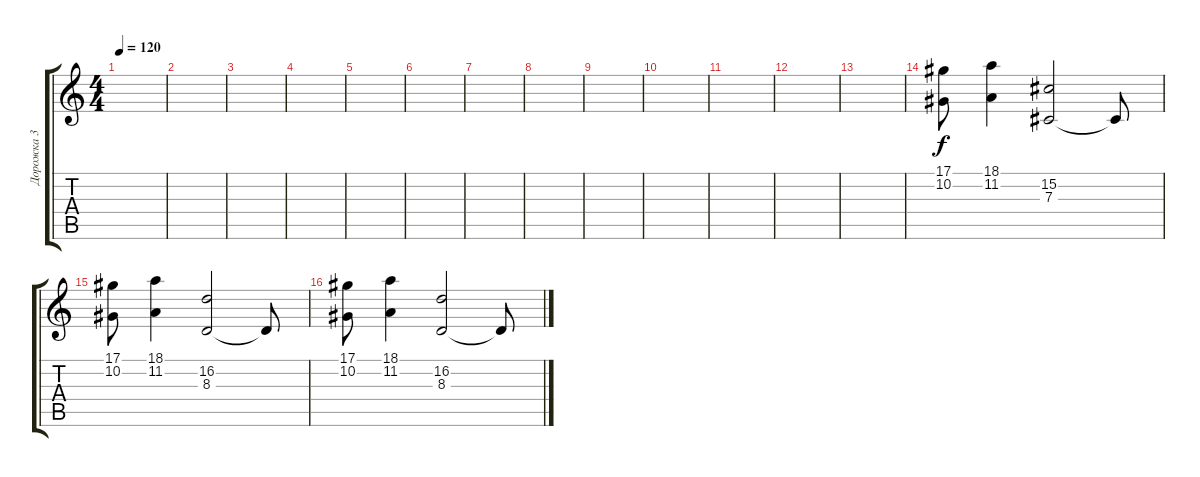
\track ("Дорожка 3" "Дорожка 3") {instrument fx1rain}
\staff {score tabs}
\tuning (Eb4 Bb3 Gb3 Db3 Ab2 Eb2) {hide}
\ts (4 4)
\tempo 120
\clef g2
\ks c
|
|
|
|
|
|
|
|
|
|
|
|
|
(17.1 10.2).8 (18.1 11.2).4 (15.2 7.3).2 7.3{t}.8 |
(17.1 10.2).8 (18.1 11.2).4 (16.2 8.3).2 8.3{t}.8 |
(17.1 10.2).8 (18.1 11.2).4 (16.2 8.3).2 8.3{t}.8
